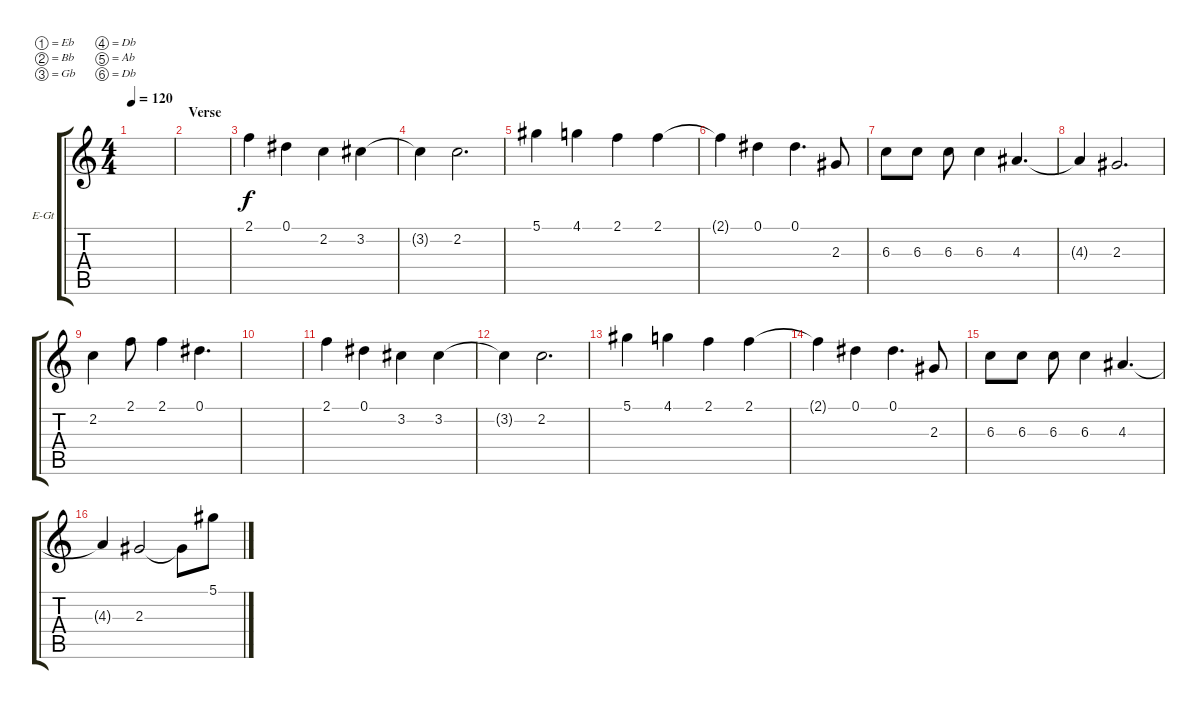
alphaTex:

\defaultSystemsLayout 4
\bracketExtendMode groupsimilarinstruments
\firstSystemTrackNameOrientation horizontal
\otherSystemsTrackNameOrientation horizontal
\track ("Vocals" "E-Gt") {instrument electricguitarclean}
\staff {score tabs}
\tuning (Eb4 Bb3 Gb3 Db3 Ab2 Db2)
\ts (4 4)
\tempo 120
\clef g2
\ks c
|
\section ("" "Verse")
|
2.1.4 0.1.4 2.2.4 3.2.4 |
3.2{t}.4 2.2.2{d} |
5.1.4 4.1.4 2.1.4 2.1.4 |
2.1{t}.4 0.1.4 0.1.4{d} 2.3.8 |
6.3.8 6.3.8 6.3.8 6.3.4 4.3.4{d} |
4.3{t}.4 2.3.2{d} |
2.2.4 2.1.8 2.1.4 0.1.4{d} |
|
2.1.4 0.1.4 3.2.4 3.2.4 |
3.2{t}.4 2.2.2{d} |
5.1.4 4.1.4 2.1.4 2.1.4 |
2.1{t}.4 0.1.4 0.1.4{d} 2.3.8 |
6.3.8 6.3.8 6.3.8 6.3.4 4.3.4{d} |
4.3{t}.4 2.3.2 2.3{t}.8 5.1.8
